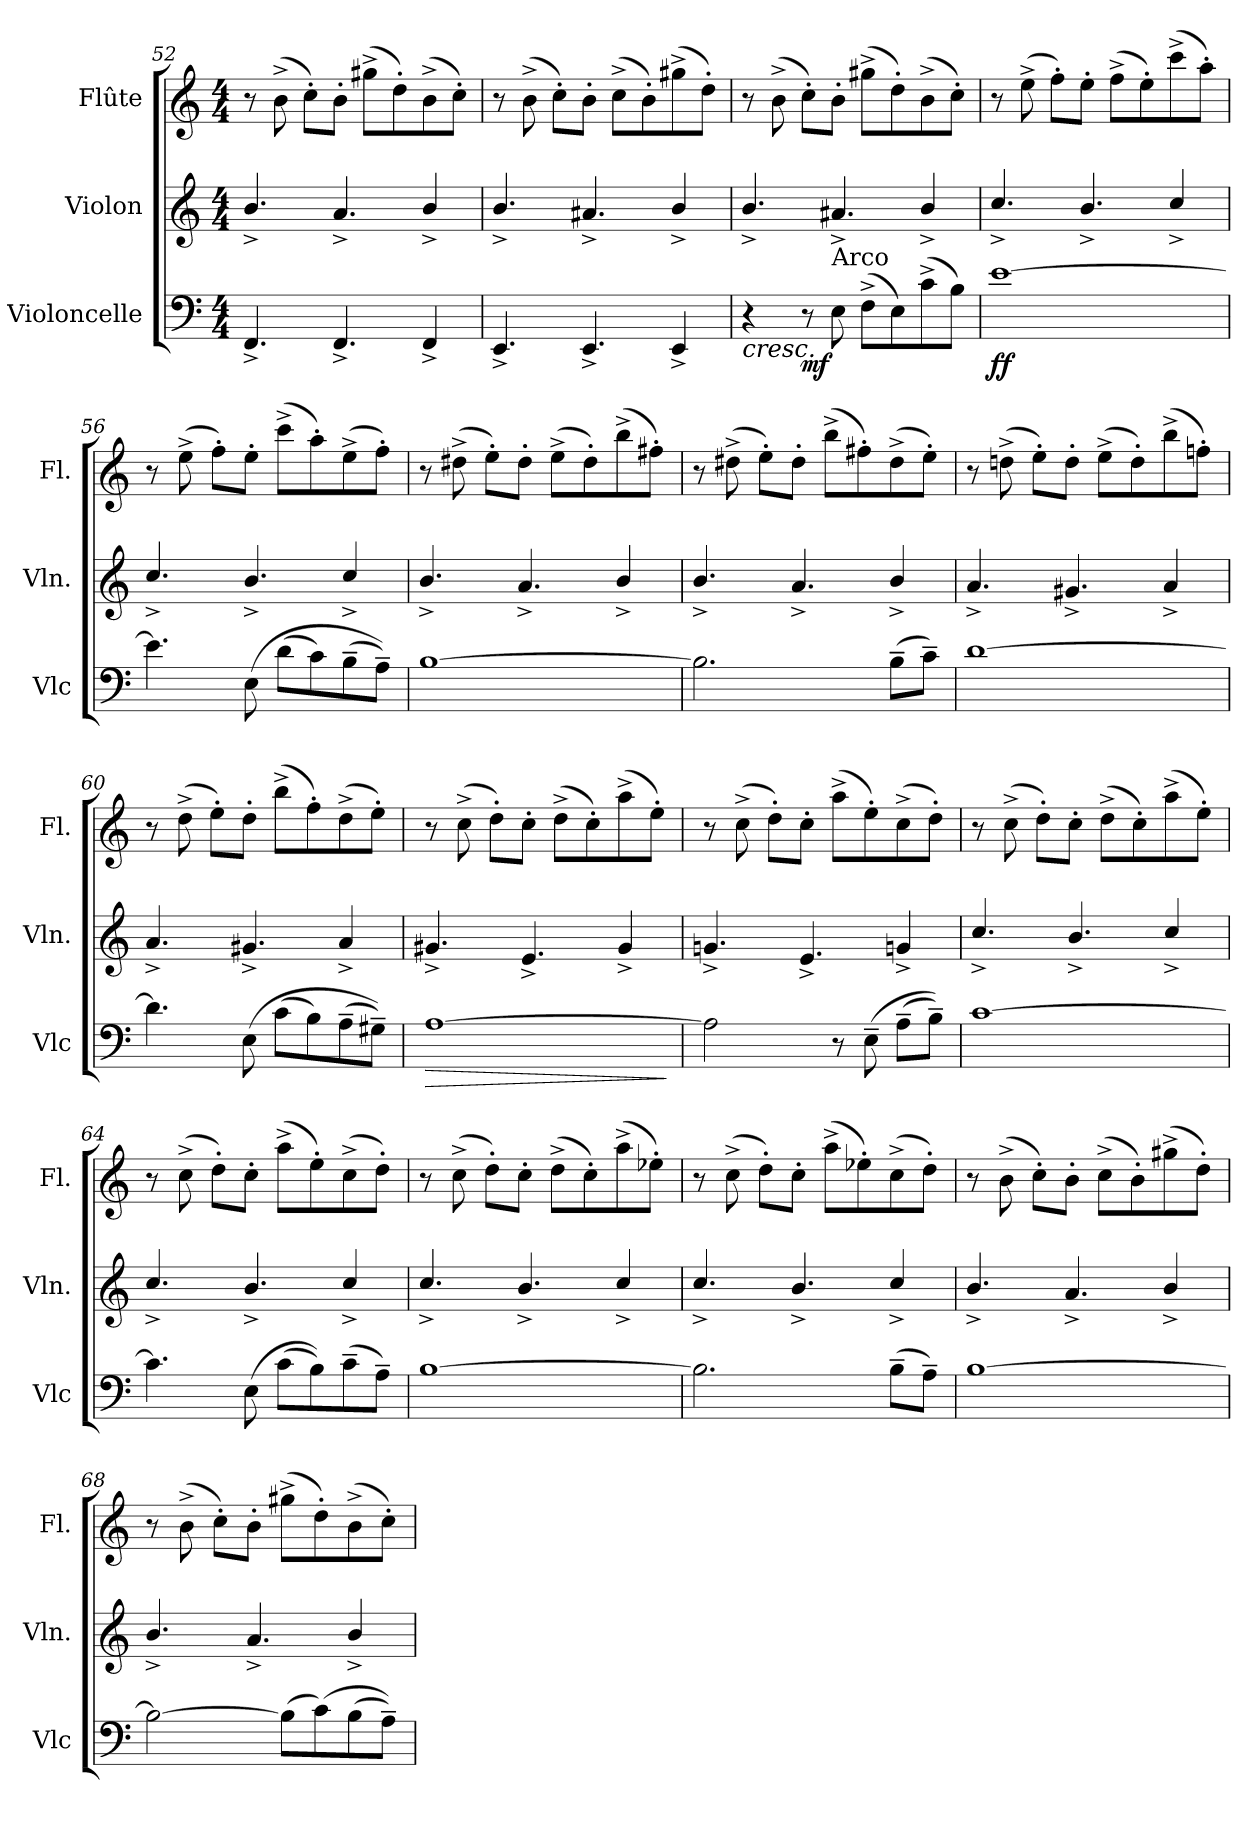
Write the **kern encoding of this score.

**kern	**dynam	**kern	**kern
*part3	*part3	*part2	*part1
*staff3	*staff3	*staff2	*staff1
*I"Violoncelle	*	*I"Violon	*I"Flûte
*I'Vlc	*	*I'Vln.	*I'Fl.
!!LO:LB:g=z
*clefF4	*	*clefG2	*clefG2
*k[]	*	*k[]	*k[]
*M4/4	*	*M4/4	*M4/4
=52	=52	=52	=52
4.FF^/	.	4.b^/	8r
.	.	.	(8b^\
.	.	.	8cc'\L)
4.FF^/	.	4.a^/	8b'\J
.	.	.	(8gg#X^\L
.	.	.	8dd'\)
4FF^/	.	4b^/	(8b^\
.	.	.	8cc'\J)
=53	=53	=53	=53
4.EE^/	.	4.b^/	8r
.	.	.	(8b^\
.	.	.	8cc'\L)
4.EE^/	.	4.a#X^/	8b'\J
.	.	.	(8cc^\L
.	.	.	8b'\)
4EE^/	.	4b^/	(8gg#X^\
.	.	.	8dd'\J)
=54	=54	=54	=54
!	!LO:HP:b	!	!
4r	<	4.b^/	8r
.	.	.	(8b^\
!	!LO:DY:b	!	!
8r	mf	.	8cc'\L)
!LO:TX:a:t=Arco	!	!	!
8E\	.	4.a#X^/	8b'\J
(8F^\L	.	.	(8gg#X^\L
8E\)	.	.	8dd'\)
(8c^\	.	4b^/	(8b^\
8B\J)	.	.	8cc'\J)
.	[	.	.
=55	=55	=55	=55
!	!LO:DY:b	!	!
[1e	ff	4.cc^/	8r
.	.	.	(8ee^\
.	.	.	8ff'\L)
.	.	4.b^/	8ee'\J
.	.	.	(8ff^\L
.	.	.	8ee'\)
.	.	4cc^/	(8ccc^\
.	.	.	8aa'\J)
=56	=56	=56	=56
4.e\]	.	4.cc^/	8r
.	.	.	(8ee^\
.	.	.	8ff'\L)
(8E\	.	4.b^/	8ee'\J
(8d\L	.	.	(8ccc^\L
8c\)	.	.	8aa'\)
(8B~\	.	4cc^/	(8ee^\
8A~\J))	.	.	8ff'\J)
!!LO:LB:g=z
=57	=57	=57	=57
[1B	.	4.b^/	8r
.	.	.	(8dd#X^\
.	.	.	8ee'\L)
.	.	4.a^/	8dd#'\J
.	.	.	(8ee^\L
.	.	.	8dd#'\)
.	.	4b^/	(8bb^\
.	.	.	8ff#X'\J)
=58	=58	=58	=58
2.B\]	.	4.b^/	8r
.	.	.	(8dd#X^\
.	.	.	8ee'\L)
.	.	4.a^/	8dd#'\J
.	.	.	(8bb^\L
.	.	.	8ff#X'\)
(8B~\L	.	4b^/	(8dd#^\
8c~\J)	.	.	8ee'\J)
=59	=59	=59	=59
[1d	.	4.a^/	8r
.	.	.	(8ddn^\
.	.	.	8ee'\L)
.	.	4.g#X^/	8dd'\J
.	.	.	(8ee^\L
.	.	.	8dd'\)
.	.	4a^/	(8bb^\
.	.	.	8ffn'\J)
=60	=60	=60	=60
4.d\]	.	4.a^/	8r
.	.	.	(8dd^\
.	.	.	8ee'\L)
(8E\	.	4.g#X^/	8dd'\J
(8c\L	.	.	(8bb^\L
8B\)	.	.	8ff'\)
(8A~\	.	4a^/	(8dd^\
8G#X~\J))	.	.	8ee'\J)
!!LO:PB:g=z
=61	=61	=61	=61
!	!LO:HP:b	!	!
[1A	>	4.g#X^/	8r
.	.	.	(8cc^\
.	.	.	8dd'\L)
.	.	4.e^/	8cc'\J
.	.	.	(8dd^\L
.	.	.	8cc'\)
.	.	4g#^/	(8aa^\
.	.	.	8ee'\J)
.	]	.	.
=62	=62	=62	=62
2A\]	.	4.gn^/	8r
.	.	.	(8cc^\
.	.	.	8dd'\L)
.	.	4.e^/	8cc'\J
8r	.	.	(8aa^\L
(8E~\	.	.	8ee'\)
(8A~\L	.	4gn^/	(8cc^\
8B~\J))	.	.	8dd'\J)
=63	=63	=63	=63
[1c	.	4.cc^/	8r
.	.	.	(8cc^\
.	.	.	8dd'\L)
.	.	4.b^/	8cc'\J
.	.	.	(8dd^\L
.	.	.	8cc'\)
.	.	4cc^/	(8aa^\
.	.	.	8ee'\J)
=64	=64	=64	=64
4.c\]	.	4.cc^/	8r
.	.	.	(8cc^\
.	.	.	8dd'\L)
(8E\	.	4.b^/	8cc'\J
(8c\L	.	.	(8aa^\L
8B\))	.	.	8ee'\)
(8c~\	.	4cc^/	(8cc^\
8A~\J)	.	.	8dd'\J)
=65	=65	=65	=65
[1B	.	4.cc^/	8r
.	.	.	(8cc^\
.	.	.	8dd'\L)
.	.	4.b^/	8cc'\J
.	.	.	(8dd^\L
.	.	.	8cc'\)
.	.	4cc^/	(8aa^\
.	.	.	8ee-X'\J)
!!LO:LB:g=z
=66	=66	=66	=66
2.B\]	.	4.cc^/	8r
.	.	.	(8cc^\
.	.	.	8dd'\L)
.	.	4.b^/	8cc'\J
.	.	.	(8aa^\L
.	.	.	8ee-X'\)
(8B~\L	.	4cc^/	(8cc^\
8A~\J)	.	.	8dd'\J)
=67	=67	=67	=67
[1B	.	4.b^/	8r
.	.	.	(8b^\
.	.	.	8cc'\L)
.	.	4.a^/	8b'\J
.	.	.	(8cc^\L
.	.	.	8b'\)
.	.	4b^/	(8gg#X^\
.	.	.	8dd'\J)
=68	=68	=68	=68
2B\_	.	4.b^/	8r
.	.	.	(8b^\
.	.	.	8cc'\L)
.	.	4.a^/	8b'\J
(8B\L]	.	.	(8gg#X^\L
(8c\)	.	.	8dd'\)
(8B\	.	4b^/	(8b^\
8A~\J))	.	.	8cc'\J)
=	=	=	=
*-	*-	*-	*-
